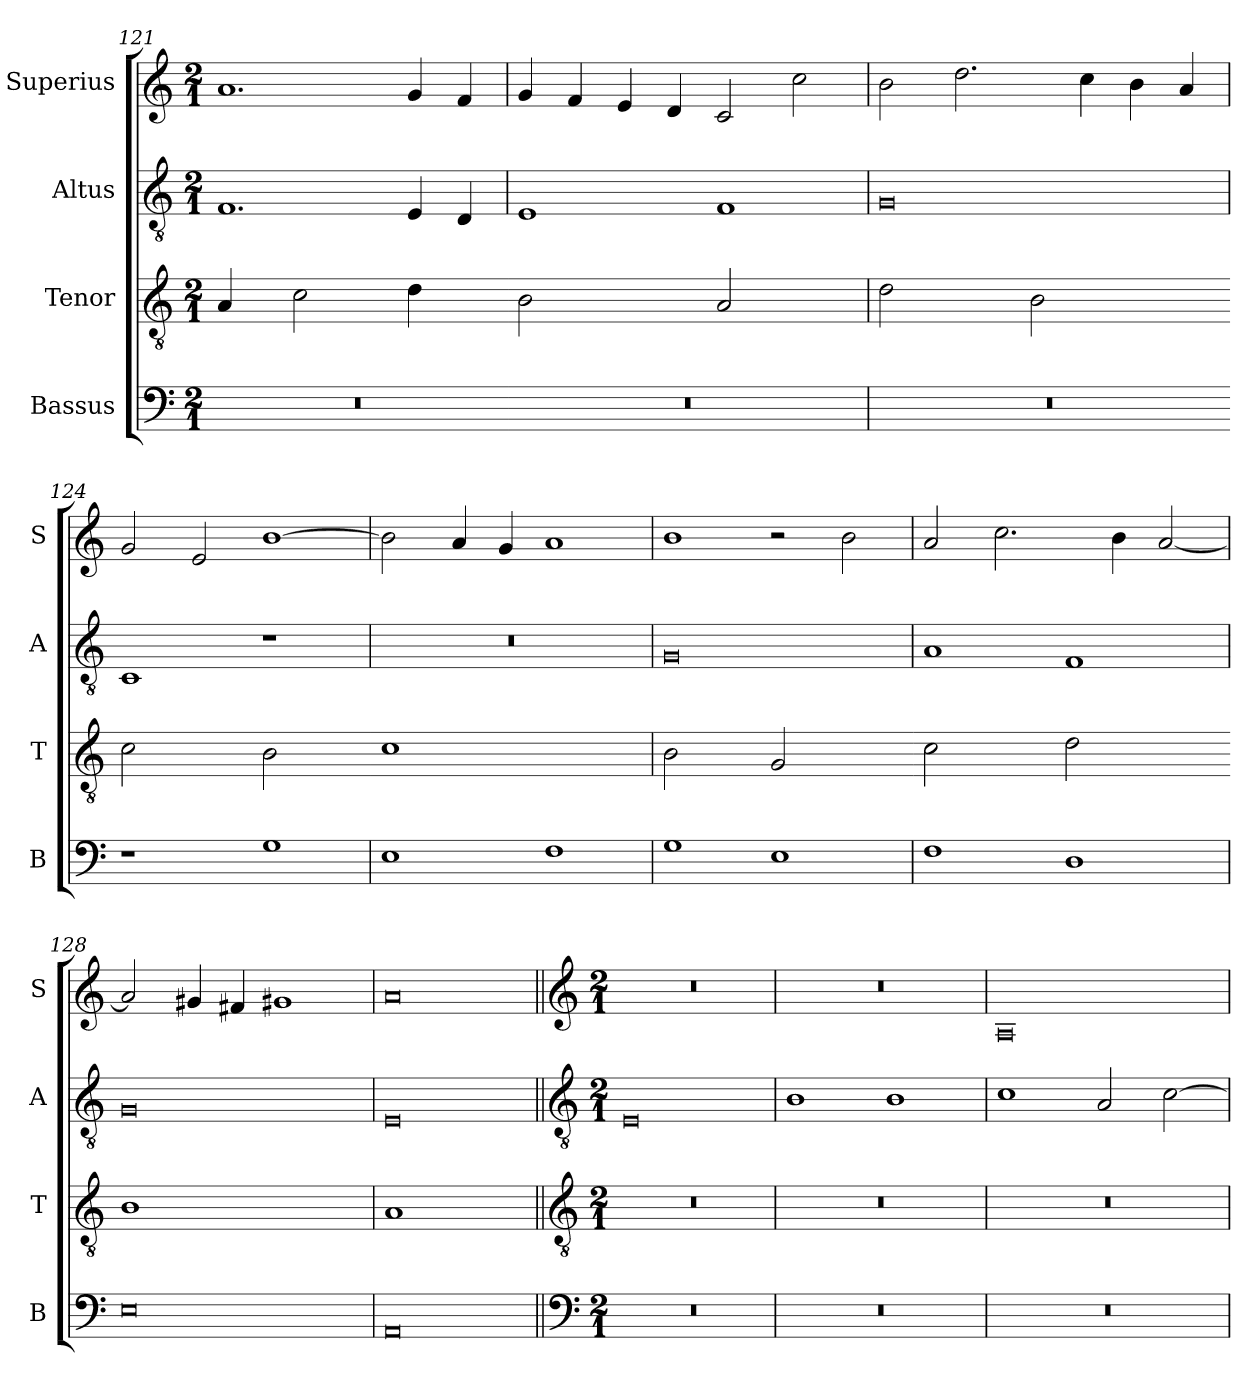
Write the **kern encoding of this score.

**kern	**kern	**kern	**kern
*part4	*part3	*part2	*part1
*staff4	*staff3	*staff2	*staff1
*I"Bassus	*I"Tenor	*I"Altus	*I"Superius
*I'B	*I'T	*I'A	*I'S
*clefF4	*clefGv2	*clefGv2	*clefG2
*k[]	*k[]	*k[]	*k[]
*M2/1	*M2/1	*M2/1	*M2/1
=121	=121	=121	=121
!	!LO:N:vis=4	!	!
0r	2A/	1.F	1.a
!	!LO:N:vis=2	!	!
.	1c	.	.
!	!LO:N:vis=4	!	!
.	2d\	4E/	4g/
.	.	4D/	4f/
=122	=122-	=122	=122
!	!LO:N:vis=2	!	!
0r	1B	1E	4g/
.	.	.	4f/
.	.	.	4e/
.	.	.	4d/
!	!LO:N:vis=2	!	!
.	1A	1F	2c/
.	.	.	2cc\
=123	=123	=123	=123
!	!LO:N:vis=2	!	!
0r	1d	0G	2b\
.	.	.	2.dd\
!	!LO:N:vis=2	!	!
.	1B	.	.
.	.	.	4cc\
.	.	.	4b\
.	.	.	4a/
=124	=124-	=124	=124
!	!LO:N:vis=2	!	!
1r	1c	1C	2g/
.	.	.	2e/
!	!LO:N:vis=2	!	!
1G	1B	1r	[1b
=125	=125-	=125	=125
!	!LO:N:vis=1	!	!
1E	0c	0r	2b\]
.	.	.	4a/
.	.	.	4g/
1F	.	.	1a
=126	=126	=126	=126
!	!LO:N:vis=2	!	!
1G	1B	0G	1b
!	!LO:N:vis=2	!	!
1E	1G	.	2r
.	.	.	2b\
=127	=127-	=127	=127
!	!LO:N:vis=2	!	!
1F	1c	1A	2a/
.	.	.	2.cc\
!	!LO:N:vis=2	!	!
1D	1d	1F	.
.	.	.	4b\
.	.	.	[2a/
=128	=128-	=128	=128
!	!LO:N:vis=1	!	!
0E	0B	0G	2a/]
.	.	.	4g#X/
.	.	.	4f#X/
.	.	.	1g#X
=129	=129	=129	=129
!	!LO:N:vis=1	!	!
0AA	0A	0E	0a
=130||	=130||	=130||	=130||
*clefF4	*clefGv2	*clefGv2	*clefG2
*k[]	*k[]	*k[]	*k[]
*M2/1	*M2/1	*M2/1	*M2/1
0r	0r	0E	0r
=131	=131	=131	=131
0r	0r	1B	0r
.	.	1B	.
=132	=132	=132	=132
0r	0r	1c	0A
.	.	2A/	.
.	.	[2c\	.
=	=	=	=
*-	*-	*-	*-
